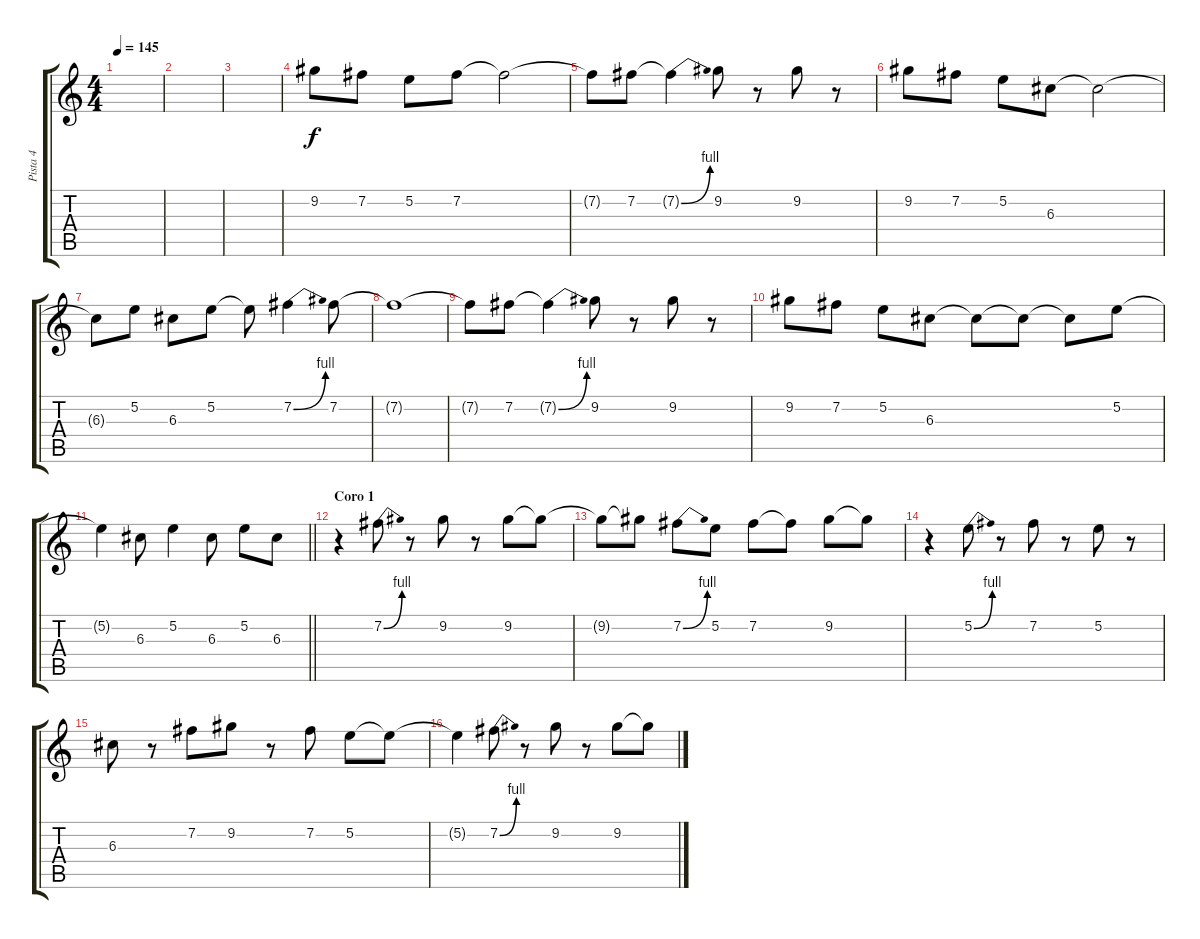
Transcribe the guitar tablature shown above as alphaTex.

\track ("Pista 4" "Pista 4") {instrument overdrivenguitar}
\staff {score tabs}
\tuning (E4 B3 G3 D3 A2 E2) {hide}
\ts (4 4)
\tempo 145
\clef g2
\ks c
|
|
|
9.2.8 7.2.8 5.2.8 7.2.8 7.2{t}.2 |
7.2{t}.8 7.2.8 7.2{be (bend 0 0 60 4) t}.4 9.2.8 r.8 9.2.8 r.8 |
9.2.8 7.2.8 5.2.8 6.3.8 6.3{t}.2 |
6.3{t}.8 5.2.8 6.3.8 5.2.8 5.2{t}.8 7.2{be (bend 0 0 60 4)}.4 7.2.8 |
7.2{t}.1 |
7.2{t}.8 7.2.8 7.2{be (bend 0 0 60 4) t}.4 9.2.8 r.8 9.2.8 r.8 |
9.2.8 7.2.8 5.2.8 6.3.8 6.3{t}.8 6.3{t}.8 6.3{t}.8 5.2.8 |
\barLineRight lightlight
5.2{t}.4 6.3.8 5.2.4 6.3.8 5.2.8 6.3.8 |
\section ("" "Coro 1")
r.4 7.2{be (bend 0 0 60 4)}.8 r.8 9.2.8 r.8 9.2.8 9.2{t}.8 |
9.2{t}.8 9.2{t}.8 7.2{be (bend 0 0 60 4)}.8 5.2.8 7.2.8 7.2{t}.8 9.2.8 9.2{t}.8 |
r.4 5.2{be (bend 0 0 60 4)}.8 r.8 7.2.8 r.8 5.2.8 r.8 |
6.3.8 r.8 7.2.8 9.2.8 r.8 7.2.8 5.2.8 5.2{t}.8 |
5.2{t}.4 7.2{be (bend 0 0 60 4)}.8 r.8 9.2.8 r.8 9.2.8 9.2{t}.8
